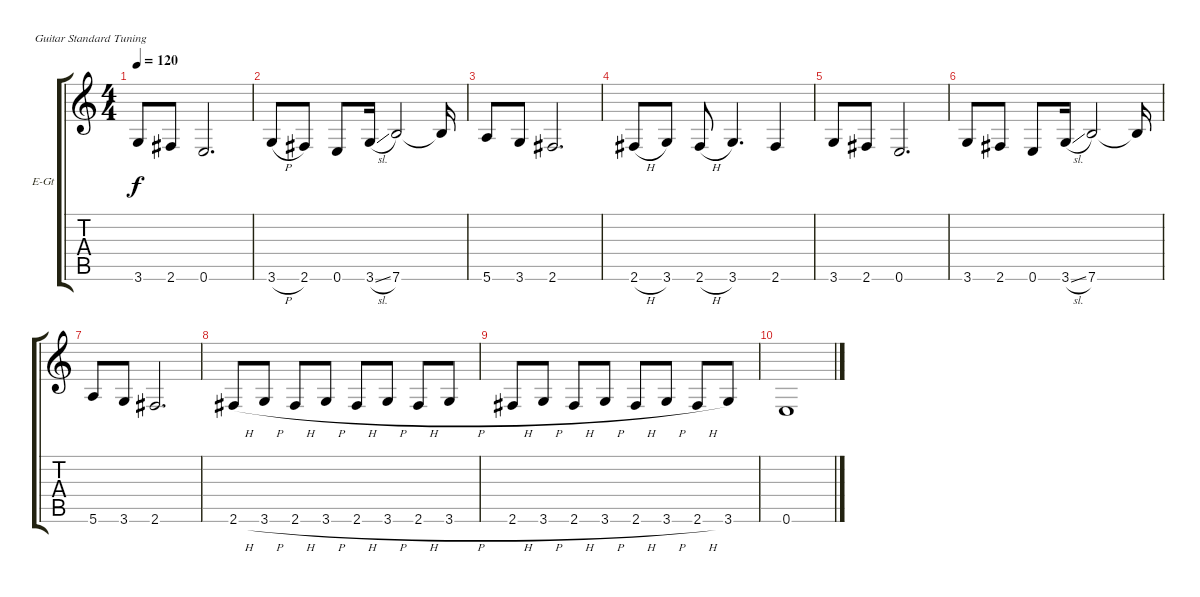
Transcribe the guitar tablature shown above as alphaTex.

\defaultSystemsLayout 4
\bracketExtendMode groupsimilarinstruments
\firstSystemTrackNameOrientation horizontal
\otherSystemsTrackNameOrientation horizontal
\track ("Extra Guitar #1" "E-Gt") {instrument distortionguitar}
\staff {score tabs}
\tuning (E4 B3 G3 D3 A2 E2)
\ts (4 4)
\tempo 120
\clef g2
\scale
0.485477
\ks c
3.6.8{dy f instrument distortionguitar} 2.6.8 0.6.2{d} |
\scale
0.257261 3.6{h}.8 2.6.8 0.6.8 3.6{sl}.16 7.6.2 7.6{t}.16 |
\scale
0.257261 5.6.8 3.6.8 2.6.2{d} |
\scale
0.333333 2.6{h}.8 3.6.8 2.6{h}.8 3.6.4{d} 2.6.4 |
\scale
0.333333 3.6.8 2.6.8 0.6.2{d} |
\scale
0.333333 3.6.8 2.6.8 0.6.8 3.6{sl}.16 7.6.2 7.6{t}.16 |
\scale
0.333333 5.6.8 3.6.8 2.6.2{d} |
\scale
0.333333 2.6{h}.8 3.6{h}.8 2.6{h}.8 3.6{h}.8 2.6{h}.8 3.6{h}.8 2.6{h}.8 3.6{h}.8 |
\scale
0.333333 2.6{h}.8 3.6{h}.8 2.6{h}.8 3.6{h}.8 2.6{h}.8 3.6{h}.8 2.6{h}.8 3.6.8 |
\scale
0.333333 0.6.1 |
\scale
0.333333 |
\scale
0.333333 |
\scale
0.333333 |
\scale
0.333333 |
\scale
0.333333
